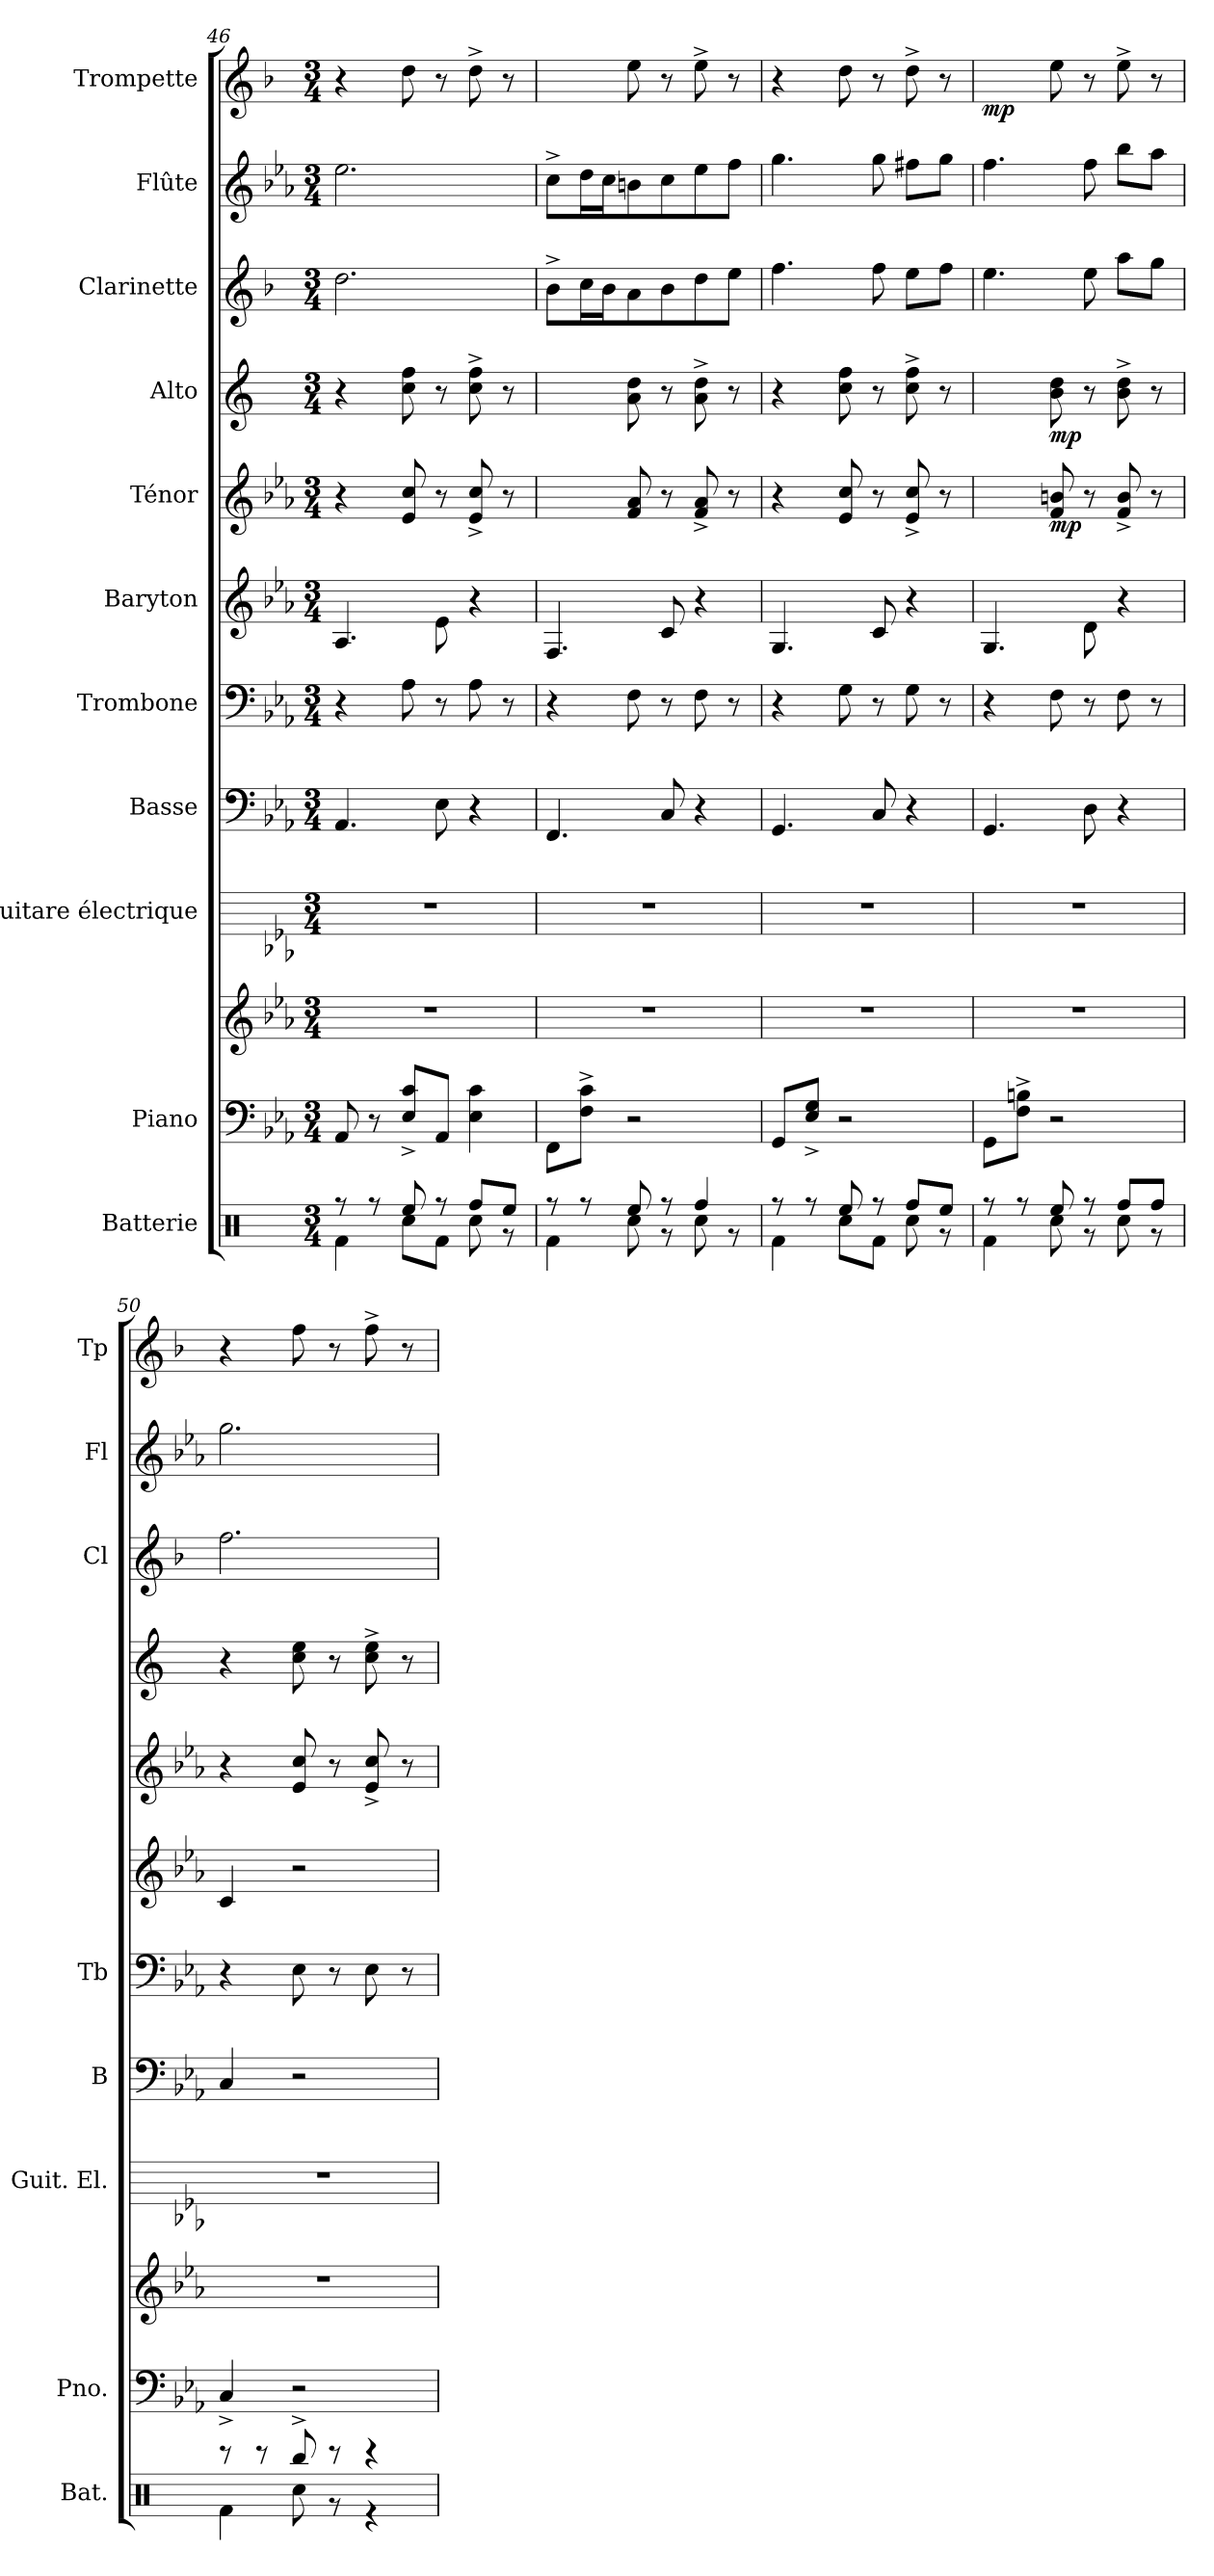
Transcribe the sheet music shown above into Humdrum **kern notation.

**kern	**kern	**kern	**kern	**kern	**kern	**kern	**kern	**dynam	**kern	**dynam	**kern	**kern	**kern	**dynam
*part11	*part10	*part10	*part9	*part8	*part7	*part6	*part5	*part5	*part4	*part4	*part3	*part2	*part1	*part1
*staff12	*staff11	*staff10	*staff9	*staff8	*staff7	*staff6	*staff5	*staff5	*staff4	*staff4	*staff3	*staff2	*staff1	*staff1
*I"Batterie	*I"Piano	*	*I"Guitare électrique	*I"Basse	*I"Trombone	*I"Baryton	*I"Ténor	*	*I"Alto	*	*I"Clarinette	*I"Flûte	*I"Trompette	*
*I'Bat.	*I'Pno.	*	*I'Guit. El.	*I'B	*I'Tb	*	*	*	*	*	*I'Cl	*I'Fl	*I'Tp	*
*clefX	*clefF4	*clefG2	*	*clefF4	*clefF4	*clefG2	*clefG2	*	*clefG2	*	*clefG2	*clefG2	*clefG2	*
*	*	*	*	*ITrd7c12	*	*ITrd12c21	*ITrd8c14	*	*ITrd5c9	*	*ITrd1c2	*	*ITrd1c2	*
*k[]	*k[b-e-a-]	*k[b-e-a-]	*k[b-e-a-]	*k[b-e-a-]	*k[b-e-a-]	*k[b-e-a-]	*k[b-e-a-]	*	*k[b-e-a-]	*	*k[b-e-a-]	*k[b-e-a-]	*k[b-e-a-]	*
*M3/4	*M3/4	*M3/4	*M3/4	*M3/4	*M3/4	*M3/4	*M3/4	*	*M3/4	*	*M3/4	*M3/4	*M3/4	*
=46	=46	=46	=46	=46	=46	=46	=46	=46	=46	=46	=46	=46	=46	=46
*^	*	*	*	*	*	*	*	*	*	*	*	*	*	*
8r	4Rf\	8AA-/	2.r	2.r	4.AAA-/	4r	4.AA-/	4r	.	4r	.	2.cc\	2.ee-\	4r	.
8r	.	8r	.	.	.	.	.	.	.	.	.	.	.	.	.
8Ree/	8Rcc\L	8E-^/ 8c^/L	.	.	.	8A-\	.	8E-/ 8c/	.	8e-\ 8a-\	.	.	.	8cc\	.
8r	8Rf\J	8AA-/J	.	.	8EE-\	8r	8E-\	8r	.	8r	.	.	.	8r	.
8Rff/L	8Rcc\	4E-\ 4c\	.	.	4r	8A-\	4r	8E-/^ 8c/^	.	8e-\^ 8a-\^	.	.	.	8cc^\	.
8Ree/J	8r	.	.	.	.	8r	.	8r	.	8r	.	.	.	8r	.
=47	=47	=47	=47	=47	=47	=47	=47	=47	=47	=47	=47	=47	=47	=47	=47
8r	4Rf\	8FF\L	2.r	2.r	4.FFF/	4r	4.FF/	4ryy	.	4ryy	.	8a-^\L	8cc^\L	4ryy	.
8r	.	8F^\ 8c^\J	.	.	.	.	.	.	.	.	.	16b-\L	16dd\L	.	.
.	.	.	.	.	.	.	.	.	.	.	.	16a-\J	16cc\J	.	.
8Ree/	8Rcc\	2r	.	.	.	8F\	.	8F/ 8A-/	.	8c\ 8f\	.	8g\	8bn\	8dd\	.
8r	8r	.	.	.	8CC/	8r	8C/	8r	.	8r	.	8a-\	8cc\	8r	.
4Rff/	8Rcc\	.	.	.	4r	8F\	4r	8F/^ 8A-/^	.	8c\^ 8f\^	.	8cc\	8ee-\	8dd^\	.
.	8r	.	.	.	.	8r	.	8r	.	8r	.	8dd\J	8ff\J	8r	.
=48	=48	=48	=48	=48	=48	=48	=48	=48	=48	=48	=48	=48	=48	=48	=48
8r	4Rf\	8GG/L	2.r	2.r	4.GGG/	4r	4.GG/	4r	.	4r	.	4.ee-\	4.gg\	4r	.
8r	.	8E-^/ 8G^/J	.	.	.	.	.	.	.	.	.	.	.	.	.
8Ree/	8Rcc\L	2r	.	.	.	8G\	.	8E-/ 8c/	.	8e-\ 8a-\	.	.	.	8cc\	.
8r	8Rf\J	.	.	.	8CC/	8r	8C/	8r	.	8r	.	8ee-\	8gg\	8r	.
8Rff/L	8Rcc\	.	.	.	4r	8G\	4r	8E-/^ 8c/^	.	8e-\^ 8a-\^	.	8dd\L	8ff#X\L	8cc^\	.
8Ree/J	8r	.	.	.	.	8r	.	8r	.	8r	.	8ee-\J	8gg\J	8r	.
=49	=49	=49	=49	=49	=49	=49	=49	=49	=49	=49	=49	=49	=49	=49	=49
!	!	!	!	!	!	!	!	!	!	!	!	!	!	!	!LO:DY:b
8r	4Rf\	8GG\L	2.r	2.r	4.GGG/	4r	4.GG/	4ryy	.	4ryy	.	4.dd\	4.ff\	4ryy	mp
8r	.	8F^\ 8Bn^\J	.	.	.	.	.	.	.	.	.	.	.	.	.
!	!	!	!	!	!	!	!	!	!LO:DY:b	!	!LO:DY:b	!	!	!	!
8Ree/	8Rcc\	2r	.	.	.	8F\	.	8F/ 8Bn/	mp	8d\ 8f\	mp	.	.	8dd\	.
8r	8r	.	.	.	8DD\	8r	8D\	8r	.	8r	.	8dd\	8ff\	8r	.
8Rff/L	8Rcc\	.	.	.	4r	8F\	4r	8F/^ 8B/^	.	8d\^ 8f\^	.	8gg\L	8bb-\L	8dd^\	.
8Rff/J	8r	.	.	.	.	8r	.	8r	.	8r	.	8ff\J	8aa-\J	8r	.
!!LO:PB:g=z
=50	=50	=50	=50	=50	=50	=50	=50	=50	=50	=50	=50	=50	=50	=50	=50
8r	4Rf\	4C^/	2.r	2.r	4CC/	4r	4C/	4r	.	4r	.	2.ee-\	2.gg\	4r	.
8r	.	.	.	.	.	.	.	.	.	.	.	.	.	.	.
8Rbb^/	8Rcc\	2r	.	.	2r	8E-\	2r	8E-/ 8c/	.	8e-\ 8g\	.	.	.	8ee-\	.
8r	8r	.	.	.	.	8r	.	8r	.	8r	.	.	.	8r	.
4r	4r	.	.	.	.	8E-\	.	8E-/^ 8c/^	.	8e-\^ 8g\^	.	.	.	8ee-^\	.
.	.	.	.	.	.	8r	.	8r	.	8r	.	.	.	8r	.
*v	*v	*	*	*	*	*	*	*	*	*	*	*	*	*	*
=	=	=	=	=	=	=	=	=	=	=	=	=	=	=
*-	*-	*-	*-	*-	*-	*-	*-	*-	*-	*-	*-	*-	*-	*-
